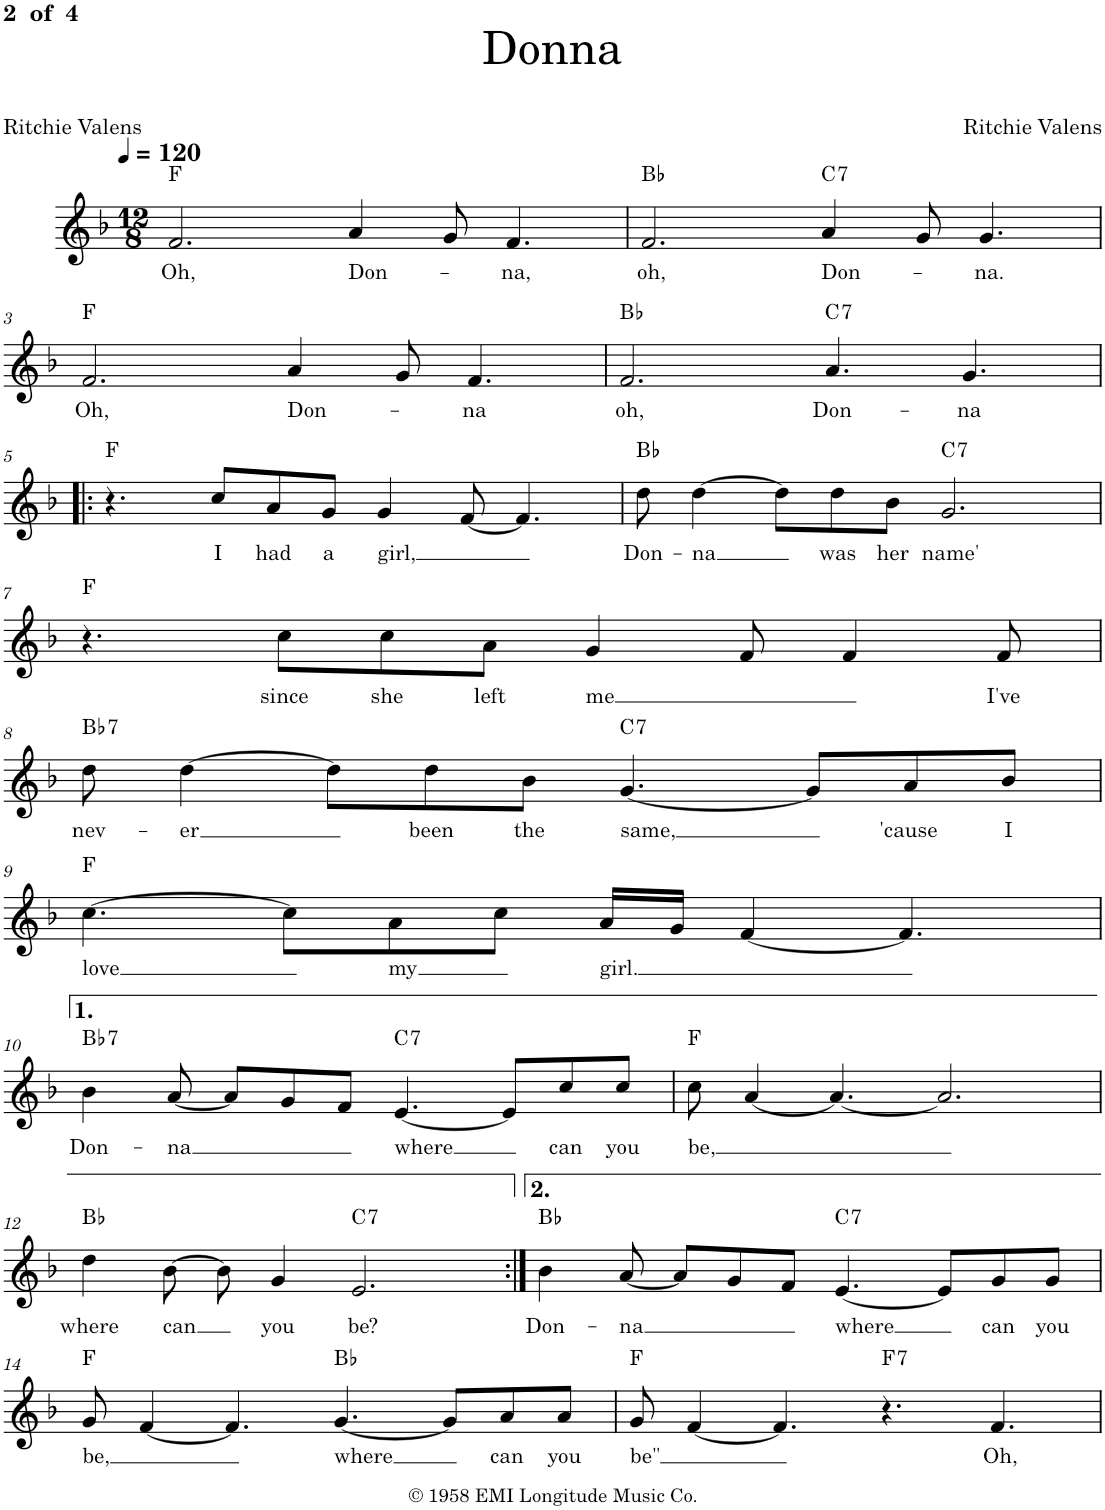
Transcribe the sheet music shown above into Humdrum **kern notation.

**kern	**text	**harte
*part1	*part1	*part1
*staff1	*staff1	*
*I"Voice	*	*
*I'Vo.	*	*
*clefG2	*	*
*k[b-]	*	*
*M12/8	*	*
*MM120	*	*
=1	=1	=1
!	!LO:LY:b	!
2.f/	Oh,	F:maj
!	!LO:LY:b	!
4a/	Don-	.
8g/	.	.
!	!LO:LY:b	!
4.f/	-na,	.
=2	=2	=2
!	!LO:LY:b	!
2.f/	oh,	Bb:maj
!	!LO:LY:b	!LO:H:kt=7
4a/	Don-	C:7
8g/	.	.
!	!LO:LY:b	!
4.g/	-na.	.
!!LO:LB:g=z
=3	=3	=3
!	!LO:LY:b	!
2.f/	Oh,	F:maj
!	!LO:LY:b	!
4a/	Don-	.
8g/	.	.
!	!LO:LY:b	!
4.f/	-na	.
=4	=4	=4
!	!LO:LY:b	!
2.f/	oh,	Bb:maj
!	!LO:LY:b	!LO:H:kt=7
4.a/	Don-	C:7
!	!LO:LY:b	!
4.g/	-na	.
!!LO:LB:g=z
=5!|:	=5!|:	=5!|:
4.r	.	F:maj
!	!LO:LY:b	!
8cc/L	I	.
!	!LO:LY:b	!
8a/	had	.
!	!LO:LY:b	!
8g/J	a	.
!	!LO:LY:b	!
4g/	girl,	.
[8f/	.	.
4.f/]	.	.
=6	=6	=6
!	!LO:LY:b	!
8dd\	Don-	Bb:maj
!	!LO:LY:b	!
[4dd\	-na	.
8dd\L]	.	.
!	!LO:LY:b	!
8dd\	was	.
!	!LO:LY:b	!
8b-\J	her	.
!	!LO:LY:b	!LO:H:kt=7
2.g/	name'	C:7
!!LO:LB:g=z
=7	=7	=7
4.r	.	F:maj
!	!LO:LY:b	!
8cc\L	since	.
!	!LO:LY:b	!
8cc\	she	.
!	!LO:LY:b	!
8a\J	left	.
!	!LO:LY:b	!
4g/	me	.
8f/	.	.
4f/	.	.
!	!LO:LY:b	!
8f/	I've	.
!!LO:LB:g=z
=8	=8	=8
!	!LO:LY:b	!LO:H:kt=7
8dd\	nev-	Bb:7
!	!LO:LY:b	!
[4dd\	-er	.
8dd\L]	.	.
!	!LO:LY:b	!
8dd\	been	.
!	!LO:LY:b	!
8b-\J	the	.
!	!LO:LY:b	!LO:H:kt=7
[4.g/	same,	C:7
8g/L]	.	.
!	!LO:LY:b	!
8a/	'cause	.
!	!LO:LY:b	!
8b-/J	I	.
!!LO:LB:g=z
=9	=9	=9
!	!LO:LY:b	!
[4.cc\	love	F:maj
8cc\L]	.	.
!	!LO:LY:b	!
8a\	my	.
8cc\J	.	.
!	!LO:LY:b	!
16a/LL	girl.	.
16g/JJ	.	.
[4f/	.	.
4.f/]	.	.
!!LO:LB:g=z
=10	=10	=10
!	!LO:LY:b	!LO:H:kt=7
4b-\	Don-	Bb:7
!	!LO:LY:b	!
[8a/	-na	.
8a/L]	.	.
8g/	.	.
8f/J	.	.
!	!LO:LY:b	!LO:H:kt=7
[4.e/	where	C:7
8e/L]	.	.
!	!LO:LY:b	!
8cc/	can	.
!	!LO:LY:b	!
8cc/J	you	.
=11	=11	=11
!	!LO:LY:b	!
8cc\	be,	F:maj
[4a/	.	.
4.a/_	.	.
2.a/]	.	.
!!LO:LB:g=z
=12	=12	=12
!	!LO:LY:b	!
4dd\	where	Bb:maj
!	!LO:LY:b	!
[8b-\	can	.
8b-\]	.	.
!	!LO:LY:b	!
4g/	you	.
!	!LO:LY:b	!LO:H:kt=7
2.e/	be?	C:7
=13:|!	=13:|!	=13:|!
!	!LO:LY:b	!
4b-\	Don-	Bb:maj
!	!LO:LY:b	!
[8a/	-na	.
8a/L]	.	.
8g/	.	.
8f/J	.	.
!	!LO:LY:b	!LO:H:kt=7
[4.e/	where	C:7
8e/L]	.	.
!	!LO:LY:b	!
8g/	can	.
!	!LO:LY:b	!
8g/J	you	.
!!LO:LB:g=z
=14	=14	=14
!	!LO:LY:b	!
8g/	be,	F:maj
[4f/	.	.
4.f/]	.	.
!	!LO:LY:b	!
[4.g/	where	Bb:maj
8g/L]	.	.
!	!LO:LY:b	!
8a/	can	.
!	!LO:LY:b	!
8a/J	you	.
=15	=15	=15
!	!LO:LY:b	!
8g/	be"	F:maj
[4f/	.	.
4.f/]	.	.
!	!	!LO:H:kt=7
4.r	.	F:7
!	!LO:LY:b	!
4.f/	Oh,	.
=	=	=
*-	*-	*-
